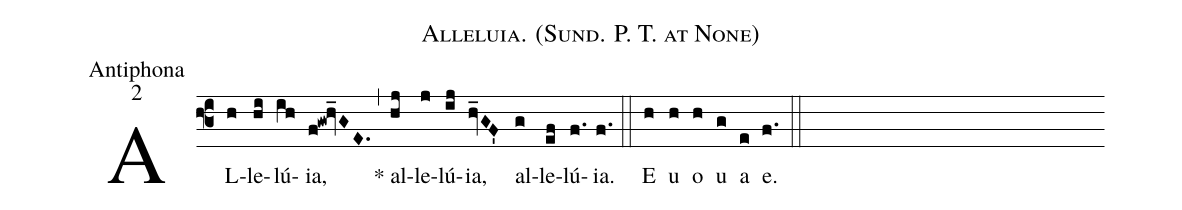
name:Alleluia. (Sund. P. T. at None);
office-part:Antiphona;
mode:2;
%%
(f3) AL(h)le(hi)lú(ih){ia},(f!gw!hv_GE.) (,) * al(hj)le(j)lú(ij){ia},(hv_GF') al(g)le(ef)lú(f.){ia}.(f.) (::) <eu>E(h) u(h) o(h) u(g) a(e) e.</eu>(f.) (::)
